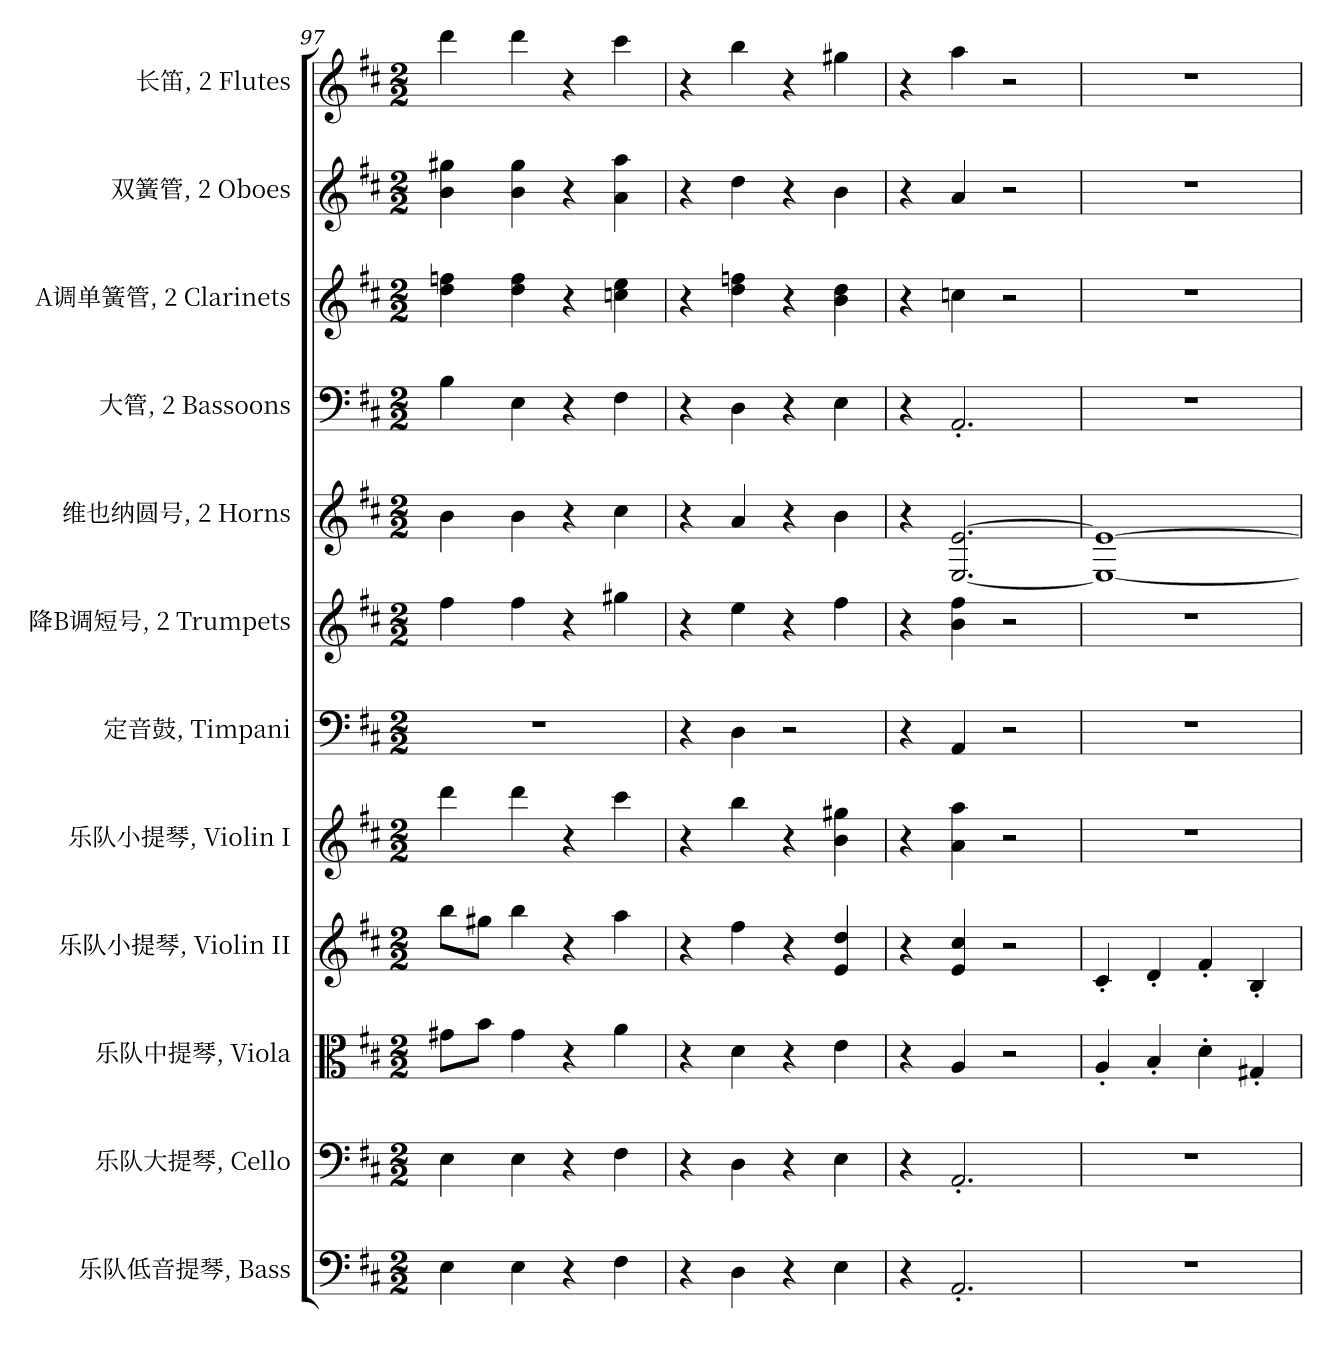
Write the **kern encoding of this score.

**kern	**kern	**kern	**kern	**kern	**kern	**kern	**kern	**kern	**kern	**kern	**kern
*part12	*part11	*part10	*part9	*part8	*part7	*part6	*part5	*part4	*part3	*part2	*part1
*staff12	*staff11	*staff10	*staff9	*staff8	*staff7	*staff6	*staff5	*staff4	*staff3	*staff2	*staff1
*I"乐队低音提琴, Bass	*I"乐队大提琴, Cello	*I"乐队中提琴, Viola	*I"乐队小提琴, Violin II	*I"乐队小提琴, Violin I	*I"定音鼓, Timpani	*I"降B调短号, 2 Trumpets	*I"维也纳圆号, 2 Horns	*I"大管, 2 Bassoons	*I"A调单簧管, 2 Clarinets	*I"双簧管, 2 Oboes	*I"长笛, 2 Flutes
*	*	*	*	*	*I'Timp.	*	*	*I'Bsn.	*I'A Cl.	*I'Ob.	*I'Fl.
*clefF4	*clefF4	*clefC3	*clefG2	*clefG2	*clefF4	*clefG2	*clefG2	*clefF4	*clefG2	*clefG2	*clefG2
*ITrd7c12	*	*	*	*	*	*ITrd1c2	*ITrd4c7	*	*ITrd2c3	*	*
*k[f#c#]	*k[f#c#]	*k[f#c#]	*k[f#c#]	*k[f#c#]	*k[f#c#]	*k[]	*k[f#]	*k[f#c#]	*k[f#c#g#d#a#]	*k[f#c#]	*k[f#c#]
*M2/2	*M2/2	*M2/2	*M2/2	*M2/2	*M2/2	*M2/2	*M2/2	*M2/2	*M2/2	*M2/2	*M2/2
=97	=97	=97	=97	=97	=97	=97	=97	=97	=97	=97	=97
4EE\	4E\	8g#X\L	8bb\L	4ddd\	1r	4ee\	4e\	4B\	4b\ 4ddn\	4b\ 4gg#X\	4ddd\
.	.	8b\J	8gg#X\J	.	.	.	.	.	.	.	.
4EE\	4E\	4g#\	4bb\	4ddd\	.	4ee\	4e\	4E\	4b\ 4dd\	4b\ 4gg#\	4ddd\
4r	4r	4r	4r	4r	.	4r	4r	4r	4r	4r	4r
4FF#\	4F#\	4a\	4aa\	4ccc#\	.	4ff#X\	4f#\	4F#\	4an\ 4cc#\	4a\ 4aa\	4ccc#\
=98	=98	=98	=98	=98	=98	=98	=98	=98	=98	=98	=98
4r	4r	4r	4r	4r	4r	4r	4r	4r	4r	4r	4r
4DD\	4D\	4d\	4ff#\	4bb\	4D\	4dd\	4d/	4D\	4b\ 4ddn\	4dd\	4bb\
4r	4r	4r	4r	4r	2r	4r	4r	4r	4r	4r	4r
4EE\	4E\	4e\	4e/ 4dd/	4b\ 4gg#X\	.	4ee\	4e\	4E\	4g#\ 4b\	4b\	4gg#X\
!!LO:PB:g=z
=99	=99	=99	=99	=99	=99	=99	=99	=99	=99	=99	=99
4r	4r	4r	4r	4r	4r	4r	4r	4r	4r	4r	4r
2.AAA'/	2.AA'/	4A/	4e/ 4cc#/	4a\ 4aa\	4AA/	4a\ 4ee\	[2.AA/ [2.A/	2.AA'/	4an\	4a/	4aa\
.	.	2r	2r	2r	2r	2r	.	.	2r	2r	2r
=100	=100	=100	=100	=100	=100	=100	=100	=100	=100	=100	=100
1r	1r	4A'/	4c#'/	1r	1r	1r	1AA_ 1A_	1r	1r	1r	1r
.	.	4B'/	4d'/	.	.	.	.	.	.	.	.
.	.	4d'\	4f#'/	.	.	.	.	.	.	.	.
.	.	4G#X'/	4B'/	.	.	.	.	.	.	.	.
=	=	=	=	=	=	=	=	=	=	=	=
*-	*-	*-	*-	*-	*-	*-	*-	*-	*-	*-	*-
